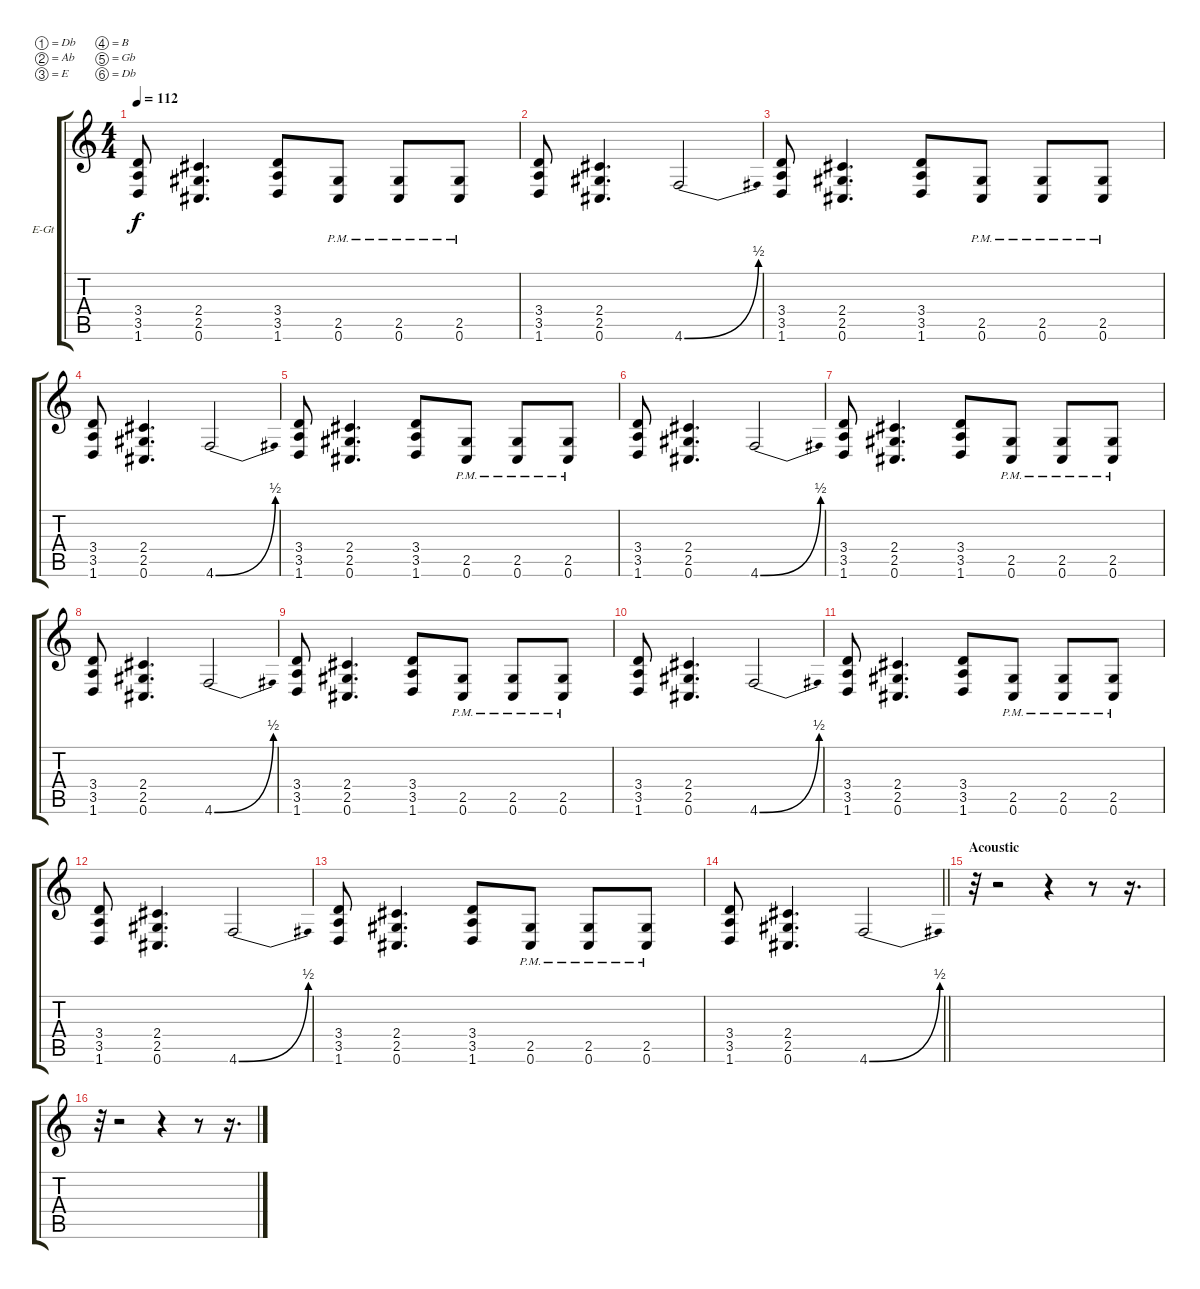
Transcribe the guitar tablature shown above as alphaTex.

\bracketExtendMode groupsimilarinstruments
\firstSystemTrackNameOrientation horizontal
\otherSystemsTrackNameOrientation horizontal
\track ("Guitar II" "E-Gt") {instrument distortionguitar}
\staff {score tabs}
\tuning (Db4 Ab3 E3 B2 Gb2 Db2)
\ts (4 4)
\tempo 112
\clef g2
\ks c
(3.4 3.5 1.6).8{dy f} (2.4 2.5 0.6).4{d} (3.4 3.5 1.6).8 (2.5{pm} 0.6{pm}).8 (2.5{pm} 0.6{pm}).8 (2.5{pm} 0.6{pm}).8 |
(3.4 3.5 1.6).8 (2.4 2.5 0.6).4{d} 4.6{be (bend 0 0 60 2)}.2 |
(3.4 3.5 1.6).8 (2.4 2.5 0.6).4{d} (3.4 3.5 1.6).8 (2.5{pm} 0.6{pm}).8 (2.5{pm} 0.6{pm}).8 (2.5{pm} 0.6{pm}).8 |
(3.4 3.5 1.6).8 (2.4 2.5 0.6).4{d} 4.6{be (bend 0 0 60 2)}.2 |
(3.4 3.5 1.6).8 (2.4 2.5 0.6).4{d} (3.4 3.5 1.6).8 (2.5{pm} 0.6{pm}).8 (2.5{pm} 0.6{pm}).8 (2.5{pm} 0.6{pm}).8 |
(3.4 3.5 1.6).8 (2.4 2.5 0.6).4{d} 4.6{be (bend 0 0 60 2)}.2 |
(3.4 3.5 1.6).8 (2.4 2.5 0.6).4{d} (3.4 3.5 1.6).8 (2.5{pm} 0.6{pm}).8 (2.5{pm} 0.6{pm}).8 (2.5{pm} 0.6{pm}).8 |
(3.4 3.5 1.6).8 (2.4 2.5 0.6).4{d} 4.6{be (bend 0 0 60 2)}.2 |
(3.4 3.5 1.6).8 (2.4 2.5 0.6).4{d} (3.4 3.5 1.6).8 (2.5{pm} 0.6{pm}).8 (2.5{pm} 0.6{pm}).8 (2.5{pm} 0.6{pm}).8 |
(3.4 3.5 1.6).8 (2.4 2.5 0.6).4{d} 4.6{be (bend 0 0 60 2)}.2 |
(3.4 3.5 1.6).8 (2.4 2.5 0.6).4{d} (3.4 3.5 1.6).8 (2.5{pm} 0.6{pm}).8 (2.5{pm} 0.6{pm}).8 (2.5{pm} 0.6{pm}).8 |
(3.4 3.5 1.6).8 (2.4 2.5 0.6).4{d} 4.6{be (bend 0 0 60 2)}.2 |
(3.4 3.5 1.6).8 (2.4 2.5 0.6).4{d} (3.4 3.5 1.6).8 (2.5{pm} 0.6{pm}).8 (2.5{pm} 0.6{pm}).8 (2.5{pm} 0.6{pm}).8 |
\barLineRight lightlight
(3.4 3.5 1.6).8 (2.4 2.5 0.6).4{d} 4.6{be (bend 0 0 60 2)}.2 |
\section ("" "Acoustic")
r.32 r.2 r.4 r.8 r.16{d} |
r.32 r.2 r.4 r.8 r.16{d}
